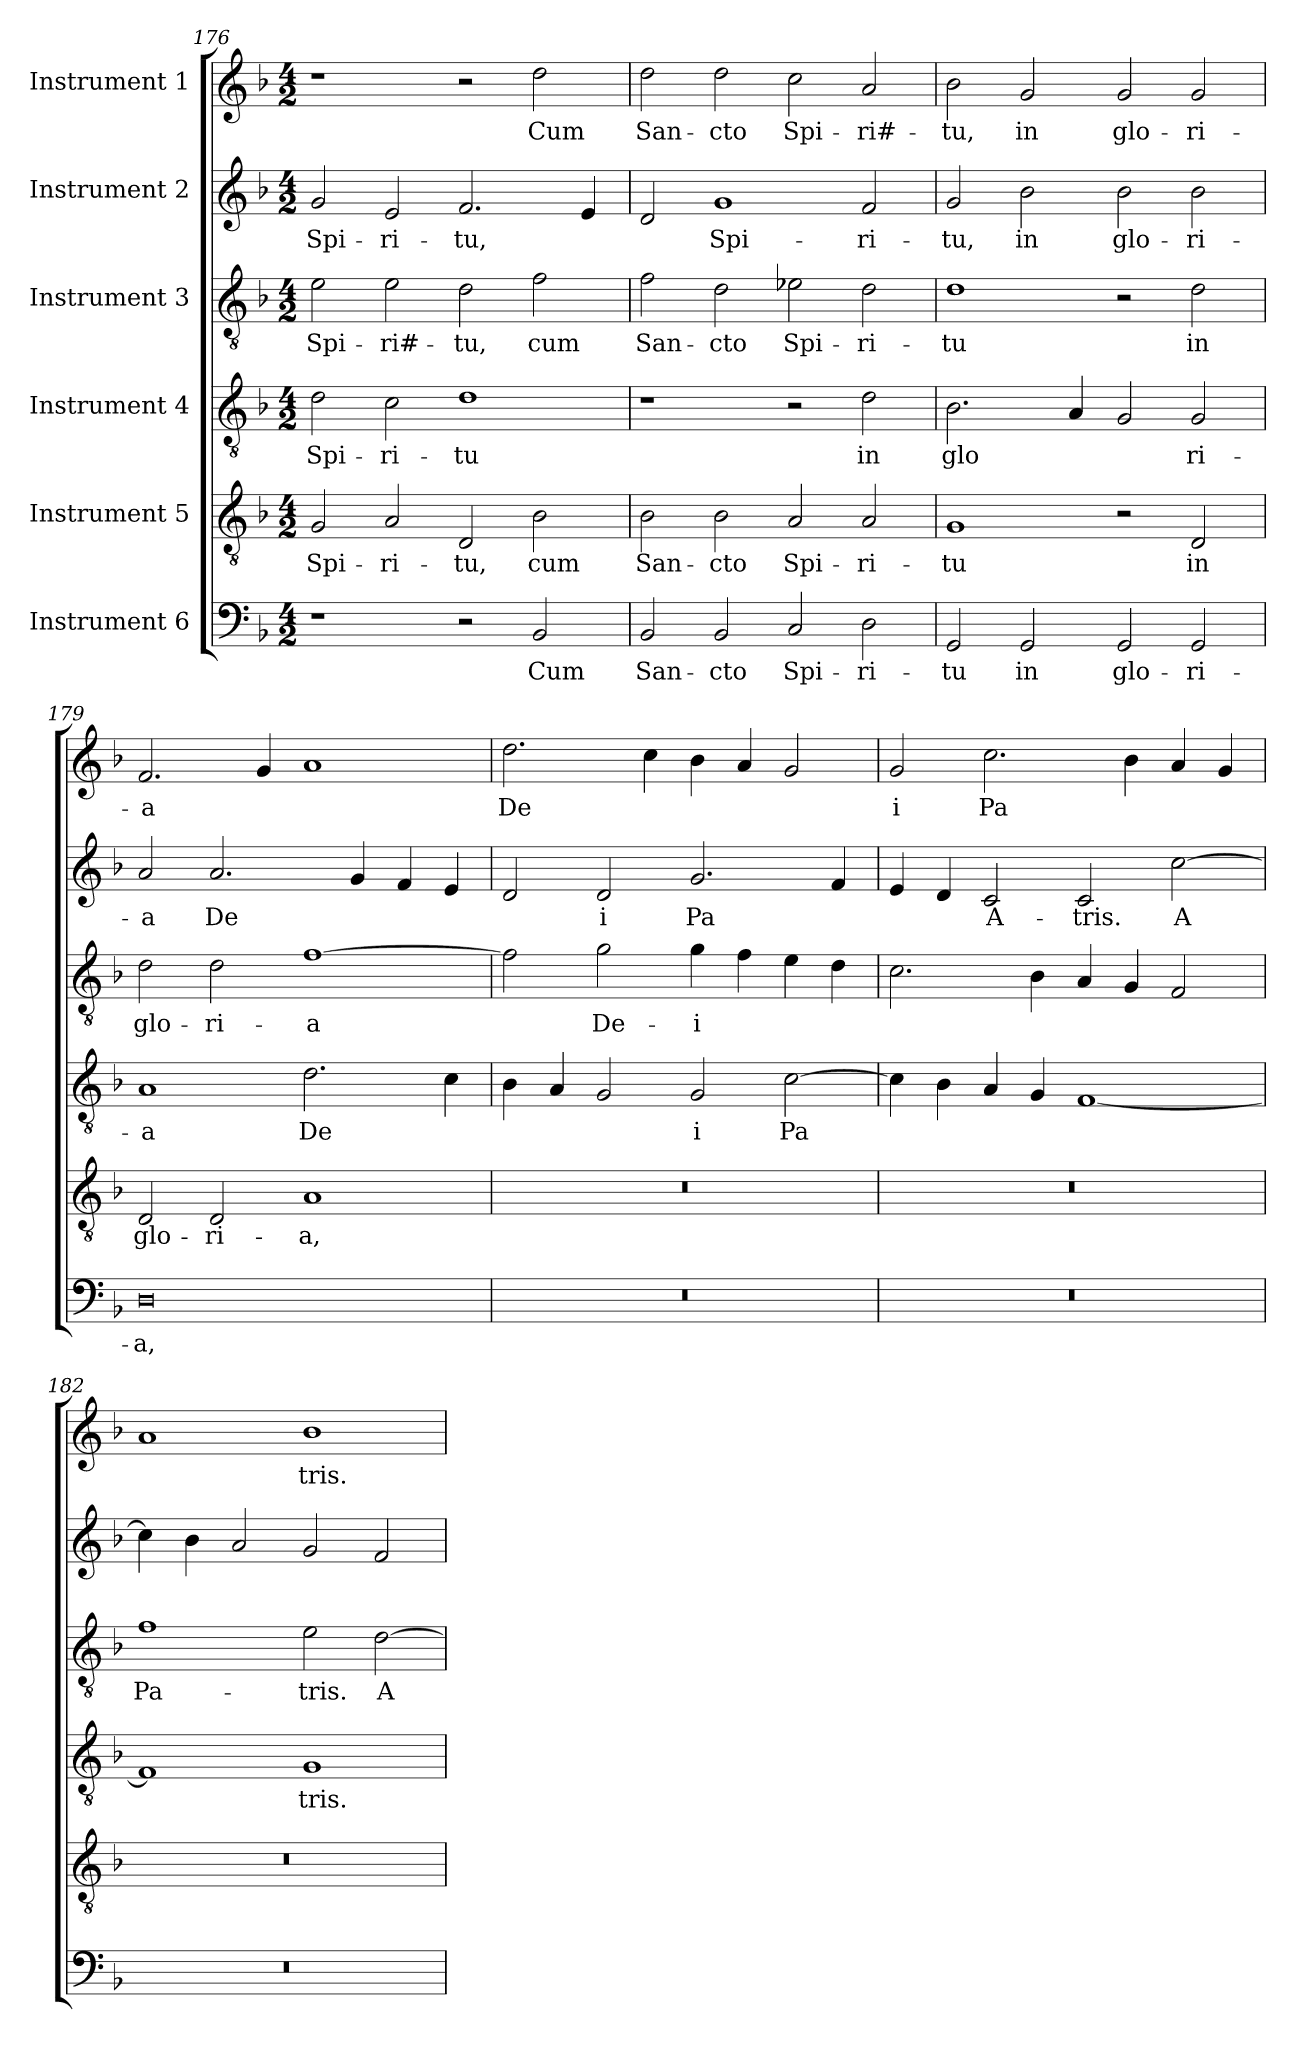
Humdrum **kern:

**kern	**text	**kern	**text	**kern	**text	**kern	**text	**kern	**text	**kern	**text
*part6	*part6	*part5	*part5	*part4	*part4	*part3	*part3	*part2	*part2	*part1	*part1
*staff6	*staff6	*staff5	*staff5	*staff4	*staff4	*staff3	*staff3	*staff2	*staff2	*staff1	*staff1
*I"Instrument 6	*	*I"Instrument 5	*	*I"Instrument 4	*	*I"Instrument 3	*	*I"Instrument 2	*	*I"Instrument 1	*
*clefF4	*	*clefGv2	*	*clefGv2	*	*clefGv2	*	*clefG2	*	*clefG2	*
*k[b-]	*	*k[b-]	*	*k[b-]	*	*k[b-]	*	*k[b-]	*	*k[b-]	*
*F:	*	*F:	*	*F:	*	*F:	*	*F:	*	*F:	*
*M4/2	*	*M4/2	*	*M4/2	*	*M4/2	*	*M4/2	*	*M4/2	*
=176	=176	=176	=176	=176	=176	=176	=176	=176	=176	=176	=176
!	!	!	!LO:LY:b:cj	!	!LO:LY:b:cj	!	!LO:LY:b:cj	!	!LO:LY:b:cj	!	!
1r	.	2G/	Spi-	2d\	Spi-	2e\	Spi-	2g/	Spi-	1r	.
!	!	!	!LO:LY:b:cj	!	!LO:LY:b:cj	!	!LO:LY:b:cj	!	!LO:LY:b:cj	!	!
.	.	2A/	-ri-	2c\	-ri-	2e\	-ri#-	2e/	-ri-	.	.
!	!	!	!LO:LY:b:cj	!	!LO:LY:b:cj	!	!LO:LY:b:cj	!	!LO:LY:b:cj	!	!
2r	.	2D/	-tu,	1d	-tu	2d\	-tu,	2.f/	-tu,	2r	.
!	!LO:LY:b:cj	!	!LO:LY:b:cj	!	!	!	!LO:LY:b:cj	!	!	!	!LO:LY:b:cj
2BB-/	Cum	2B-\	cum	.	.	2f\	cum	.	.	2dd\	Cum
!	!	!	!	!	!	!	!	!	!LO:LY:b:cj	!	!
.	.	.	.	.	.	.	.	4e/	.	.	.
=177	=177	=177	=177	=177	=177	=177	=177	=177	=177	=177	=177
!	!LO:LY:b:cj	!	!LO:LY:b:cj	!	!	!	!LO:LY:b:cj	!	!LO:LY:b:cj	!	!LO:LY:b:cj
2BB-/	San-	2B-\	San-	1r	.	2f\	San-	2d/	.	2dd\	San-
!	!LO:LY:b:cj	!	!LO:LY:b:cj	!	!	!	!LO:LY:b:cj	!	!LO:LY:b:cj	!	!LO:LY:b:cj
2BB-/	-cto	2B-\	-cto	.	.	2d\	-cto	1g	Spi-	2dd\	-cto
!	!LO:LY:b:cj	!	!LO:LY:b:cj	!	!	!	!LO:LY:b:cj	!	!	!	!LO:LY:b:cj
2C/	Spi-	2A/	Spi-	2r	.	2e-\	Spi-	.	.	2cc\	Spi-
!	!LO:LY:b:cj	!	!LO:LY:b:cj	!	!LO:LY:b:cj	!	!LO:LY:b:cj	!	!LO:LY:b:cj	!	!LO:LY:b:cj
2D\	-ri-	2A/	-ri-	2d\	in	2d\	-ri-	2f/	-ri-	2a/	-ri#-
=178	=178	=178	=178	=178	=178	=178	=178	=178	=178	=178	=178
!	!LO:LY:b:cj	!	!LO:LY:b:cj	!	!LO:LY:b:cj	!	!LO:LY:b:cj	!	!LO:LY:b:cj	!	!LO:LY:b:cj
2GG/	-tu	1G	-tu	2.B-\	glo-	1d	-tu	2g/	-tu,	2b-\	-tu,
!	!LO:LY:b:cj	!	!	!	!	!	!	!	!LO:LY:b:cj	!	!LO:LY:b:cj
2GG/	in	.	.	.	.	.	.	2b-\	in	2g/	in
!	!	!	!	!	!LO:LY:b:cj	!	!	!	!	!	!
.	.	.	.	4A/	--	.	.	.	.	.	.
!	!LO:LY:b:cj	!	!	!	!LO:LY:b:cj	!	!	!	!LO:LY:b:cj	!	!LO:LY:b:cj
2GG/	glo-	2r	.	2G/	--	2r	.	2b-\	glo-	2g/	glo-
!	!LO:LY:b:cj	!	!LO:LY:b:cj	!	!LO:LY:b:cj	!	!LO:LY:b:cj	!	!LO:LY:b:cj	!	!LO:LY:b:cj
2GG/	-ri-	2D/	in	2G/	-ri-	2d\	in	2b-\	-ri-	2g/	-ri-
=179	=179	=179	=179	=179	=179	=179	=179	=179	=179	=179	=179
!	!LO:LY:b:cj	!	!LO:LY:b:cj	!	!LO:LY:b:cj	!	!LO:LY:b:cj	!	!LO:LY:b:cj	!	!LO:LY:b:cj
0D	-a,	2D/	glo-	1A	-a	2d\	glo-	2a/	-a	2.f/	-a
!	!	!	!LO:LY:b:cj	!	!	!	!LO:LY:b:cj	!	!LO:LY:b:cj	!	!
.	.	2D/	-ri-	.	.	2d\	-ri-	2.a/	De-	.	.
!	!	!	!	!	!	!	!	!	!	!	!LO:LY:b:cj
.	.	.	.	.	.	.	.	.	.	4g/	.
!	!	!	!LO:LY:b:cj	!	!LO:LY:b:cj	!	!LO:LY:b:cj	!	!	!	!LO:LY:b:cj
.	.	1A	-a,	2.d\	De-	[<1f	-a	.	.	1a	.
!	!	!	!	!	!	!	!	!	!LO:LY:b:cj	!	!
.	.	.	.	.	.	.	.	4g/	--	.	.
!	!	!	!	!	!	!	!	!	!LO:LY:b:cj	!	!
.	.	.	.	.	.	.	.	4f/	--	.	.
!	!	!	!	!	!LO:LY:b:cj	!	!	!	!LO:LY:b:cj	!	!
.	.	.	.	4c\	--	.	.	4e/	--	.	.
!!LO:LB:g=z
=180	=180	=180	=180	=180	=180	=180	=180	=180	=180	=180	=180
!	!	!	!	!	!LO:LY:b:cj	!	!LO:LY:b:cj	!	!LO:LY:b:cj	!	!LO:LY:b:cj
0r	.	0r	.	4B-\	--	2f\]	.	2d/	--	2.dd\	De-
!	!	!	!	!	!LO:LY:b:cj	!	!	!	!	!	!
.	.	.	.	4A/	--	.	.	.	.	.	.
!	!	!	!	!	!LO:LY:b:cj	!	!LO:LY:b:cj	!	!LO:LY:b:cj	!	!
.	.	.	.	2G/	--	2g\	De-	2d/	-i	.	.
!	!	!	!	!	!	!	!	!	!	!	!LO:LY:b:cj
.	.	.	.	.	.	.	.	.	.	4cc\	--
!	!	!	!	!	!LO:LY:b:cj	!	!LO:LY:b:cj	!	!LO:LY:b:cj	!	!LO:LY:b:cj
.	.	.	.	2G/	-i	4g\	-i	2.g/	Pa-	4b-\	--
!	!	!	!	!	!	!	!LO:LY:b:cj	!	!	!	!LO:LY:b:cj
.	.	.	.	.	.	4f\	.	.	.	4a/	--
!	!	!	!	!	!LO:LY:b:cj	!	!LO:LY:b:cj	!	!	!	!LO:LY:b:cj
.	.	.	.	[>2c\	Pa-	4e\	.	.	.	2g/	--
!	!	!	!	!	!	!	!LO:LY:b:cj	!	!LO:LY:b:cj	!	!
.	.	.	.	.	.	4d\	.	4f/	--	.	.
=181	=181	=181	=181	=181	=181	=181	=181	=181	=181	=181	=181
!	!	!	!	!	!LO:LY:b:cj	!	!LO:LY:b:cj	!	!LO:LY:b:cj	!	!LO:LY:b:cj
0r	.	0r	.	4c\]	--	2.c\	.	4e/	--	2g/	-i
!	!	!	!	!	!LO:LY:b:cj	!	!	!	!LO:LY:b:cj	!	!
.	.	.	.	4B-\	--	.	.	4d/	--	.	.
!	!	!	!	!	!LO:LY:b:cj	!	!	!	!LO:LY:b:cj	!	!LO:LY:b:cj
.	.	.	.	4A/	--	.	.	2c/	-A-	2.cc\	Pa-
!	!	!	!	!	!LO:LY:b:cj	!	!LO:LY:b:cj	!	!	!	!
.	.	.	.	4G/	--	4B-\	.	.	.	.	.
!	!	!	!	!	!LO:LY:b:cj	!	!LO:LY:b:cj	!	!LO:LY:b:cj	!	!
.	.	.	.	[<1F	--	4A/	.	2c/	-tris.	.	.
!	!	!	!	!	!	!	!LO:LY:b:cj	!	!	!	!LO:LY:b:cj
.	.	.	.	.	.	4G/	.	.	.	4b-\	--
!	!	!	!	!	!	!	!LO:LY:b:cj	!	!LO:LY:b:cj	!	!LO:LY:b:cj
.	.	.	.	.	.	2F/	.	[>2cc\	A-	4a/	--
!	!	!	!	!	!	!	!	!	!	!	!LO:LY:b:cj
.	.	.	.	.	.	.	.	.	.	4g/	--
=182	=182	=182	=182	=182	=182	=182	=182	=182	=182	=182	=182
!	!	!	!	!	!LO:LY:b:cj	!	!LO:LY:b:cj	!	!LO:LY:b:cj	!	!LO:LY:b:cj
0r	.	0r	.	1F]	--	1f	Pa-	4cc\]	--	1a	--
!	!	!	!	!	!	!	!	!	!LO:LY:b:cj	!	!
.	.	.	.	.	.	.	.	4b-\	--	.	.
!	!	!	!	!	!	!	!	!	!LO:LY:b:cj	!	!
.	.	.	.	.	.	.	.	2a/	--	.	.
!	!	!	!	!	!LO:LY:b:cj	!	!LO:LY:b:cj	!	!LO:LY:b:cj	!	!LO:LY:b:cj
.	.	.	.	1G	-tris.	2e\	-tris.	2g/	--	1b-	-tris.
!	!	!	!	!	!	!	!LO:LY:b:cj	!	!LO:LY:b:cj	!	!
.	.	.	.	.	.	[>2d\	A-	2f/	--	.	.
=	=	=	=	=	=	=	=	=	=	=	=
*-	*-	*-	*-	*-	*-	*-	*-	*-	*-	*-	*-
